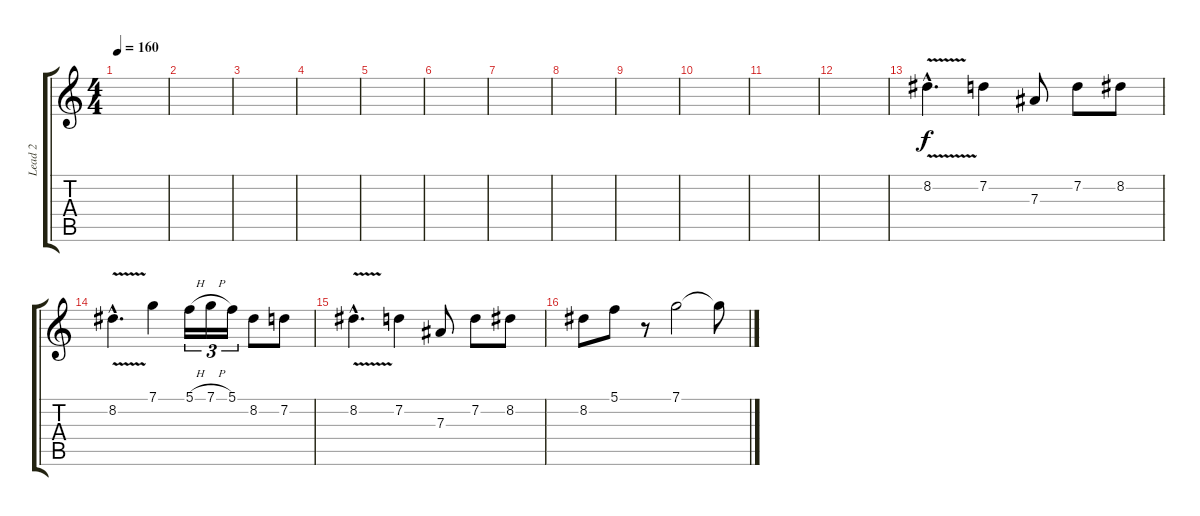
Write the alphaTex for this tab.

\track ("Lead 2" "Lead 2") {instrument distortionguitar}
\staff {score tabs}
\tuning (C4 G3 Eb3 Bb2 F2 C2) {hide}
\ts (4 4)
\tempo 160
\clef g2
\ks c
|
|
|
|
|
|
|
|
|
|
|
|
8.2{v hac}.4{d balance 4} 7.2.4 7.3.8 7.2.8 8.2.8 |
8.2{v hac}.4{d} 7.1.4 5.1{h}.16{tu (3 2)} 7.1{h}.16{tu (3 2)} 5.1.16{tu (3 2)} 8.2.8 7.2.8 |
8.2{v hac}.4{d} 7.2.4 7.3.8 7.2.8 8.2.8 |
8.2.8 5.1.8 r.8 7.1.2 7.1{t}.8
